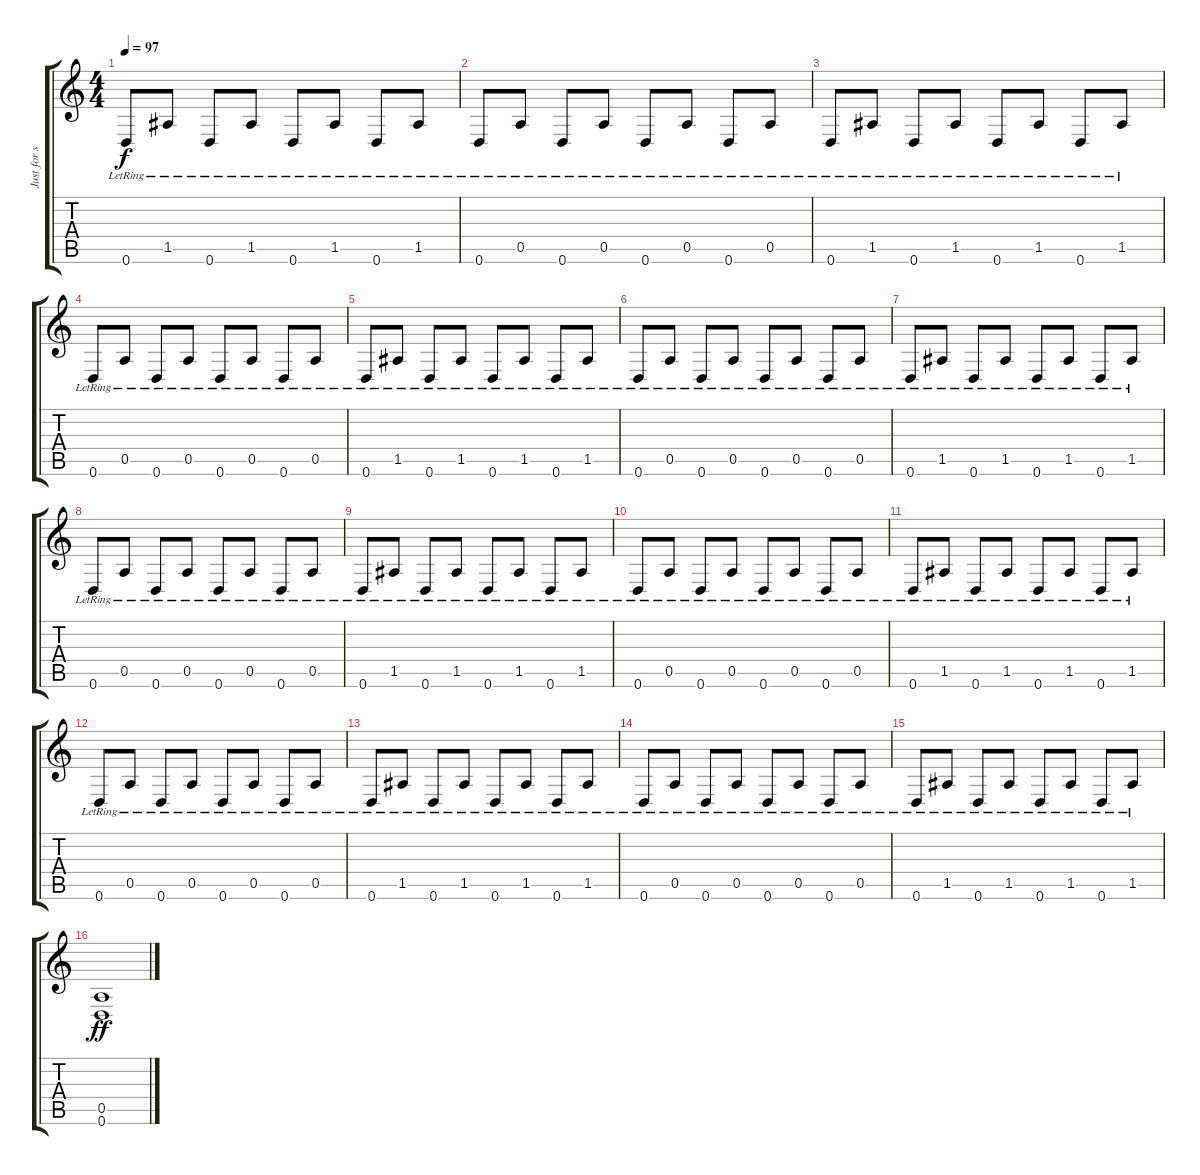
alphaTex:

\track ("Just for sound." "Just for s") {instrument acousticguitarnylon}
\staff {score tabs}
\tuning (E4 B3 G3 D3 A2 D2) {hide}
\ts (4 4)
\tempo 97
\clef g2
\ks c
0.6{lr}.8{dy f} 1.5{lr}.8 0.6{lr}.8 1.5{lr}.8 0.6{lr}.8 1.5{lr}.8 0.6{lr}.8 1.5{lr}.8 |
0.6{lr}.8 0.5{lr}.8 0.6{lr}.8 0.5{lr}.8 0.6{lr}.8 0.5{lr}.8 0.6{lr}.8 0.5{lr}.8 |
0.6{lr}.8 1.5{lr}.8 0.6{lr}.8 1.5{lr}.8 0.6{lr}.8 1.5{lr}.8 0.6{lr}.8 1.5{lr}.8 |
0.6{lr}.8 0.5{lr}.8 0.6{lr}.8 0.5{lr}.8 0.6{lr}.8 0.5{lr}.8 0.6{lr}.8 0.5{lr}.8 |
0.6{lr}.8 1.5{lr}.8 0.6{lr}.8 1.5{lr}.8 0.6{lr}.8 1.5{lr}.8 0.6{lr}.8 1.5{lr}.8 |
0.6{lr}.8 0.5{lr}.8 0.6{lr}.8 0.5{lr}.8 0.6{lr}.8 0.5{lr}.8 0.6{lr}.8 0.5{lr}.8 |
0.6{lr}.8 1.5{lr}.8 0.6{lr}.8 1.5{lr}.8 0.6{lr}.8 1.5{lr}.8 0.6{lr}.8 1.5{lr}.8 |
0.6{lr}.8 0.5{lr}.8 0.6{lr}.8 0.5{lr}.8 0.6{lr}.8 0.5{lr}.8 0.6{lr}.8 0.5{lr}.8 |
0.6{lr}.8 1.5{lr}.8 0.6{lr}.8 1.5{lr}.8 0.6{lr}.8 1.5{lr}.8 0.6{lr}.8 1.5{lr}.8 |
0.6{lr}.8 0.5{lr}.8 0.6{lr}.8 0.5{lr}.8 0.6{lr}.8 0.5{lr}.8 0.6{lr}.8 0.5{lr}.8 |
0.6{lr}.8 1.5{lr}.8 0.6{lr}.8 1.5{lr}.8 0.6{lr}.8 1.5{lr}.8 0.6{lr}.8 1.5{lr}.8 |
0.6{lr}.8 0.5{lr}.8 0.6{lr}.8 0.5{lr}.8 0.6{lr}.8 0.5{lr}.8 0.6{lr}.8 0.5{lr}.8 |
0.6{lr}.8 1.5{lr}.8 0.6{lr}.8 1.5{lr}.8 0.6{lr}.8 1.5{lr}.8 0.6{lr}.8 1.5{lr}.8 |
0.6{lr}.8 0.5{lr}.8 0.6{lr}.8 0.5{lr}.8 0.6{lr}.8 0.5{lr}.8 0.6{lr}.8 0.5{lr}.8 |
0.6{lr}.8 1.5{lr}.8 0.6{lr}.8 1.5{lr}.8 0.6{lr}.8 1.5{lr}.8 0.6{lr}.8 1.5{lr}.8 |
(0.5 0.6).1{dy ff}
